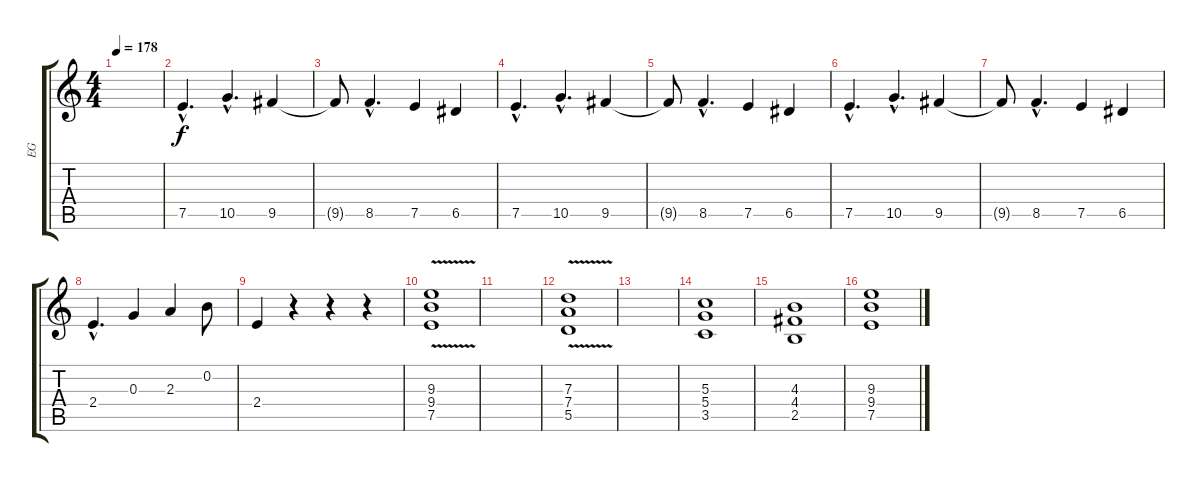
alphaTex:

\track ("EG" "EG") {instrument overdrivenguitar}
\staff {score tabs}
\tuning (E4 B3 G3 D3 A2 E2) {hide}
\ts (4 4)
\tempo 178
\clef g2
\ks c
|
7.5{hac}.4{d} 10.5{hac}.4{d} 9.5.4 |
9.5{t}.8 8.5{hac}.4{d} 7.5.4 6.5.4 |
7.5{hac}.4{d} 10.5{hac}.4{d} 9.5.4 |
9.5{t}.8 8.5{hac}.4{d} 7.5.4 6.5.4 |
7.5{hac}.4{d} 10.5{hac}.4{d} 9.5.4 |
9.5{t}.8 8.5{hac}.4{d} 7.5.4 6.5.4 |
2.4{hac}.4{d} 0.3.4 2.3.4 0.2.8 |
2.4.4 r.4 r.4 r.4 |
(9.3{v} 9.4 7.5).1 |
|
(7.3{v} 7.4 5.5).1 |
|
(5.3 5.4 3.5).1 |
(4.3 4.4 2.5).1 |
(9.3 9.4 7.5).1
